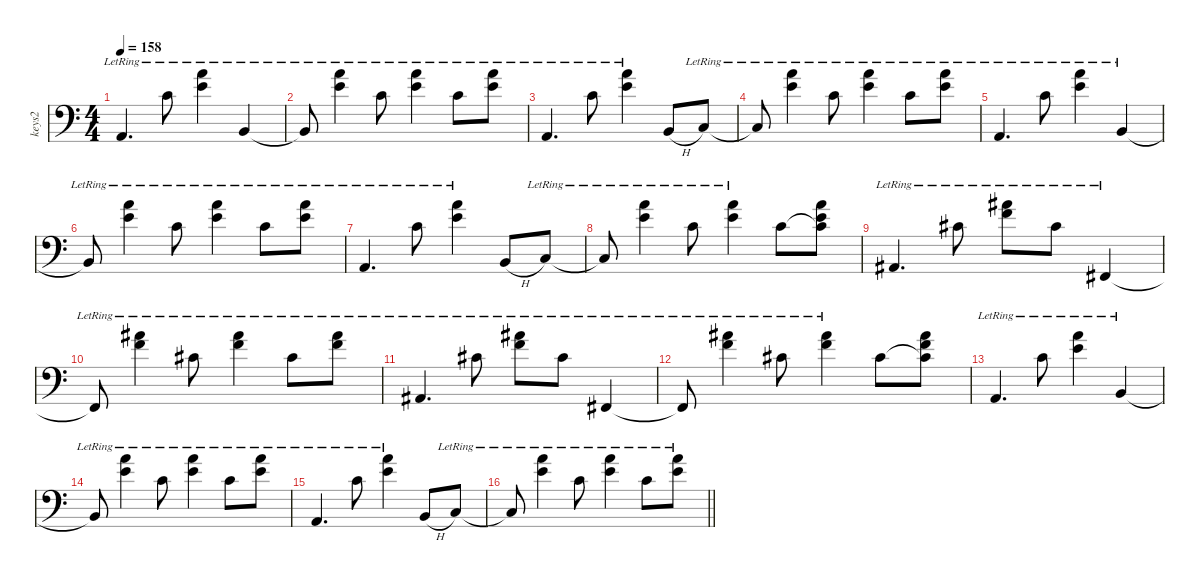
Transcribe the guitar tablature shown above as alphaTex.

\defaultSystemsLayout 4
\hideDynamics
\bracketExtendMode groupsimilarinstruments
\otherSystemsTrackNameOrientation horizontal
\track ("Keyboards-2" "keys2") {defaultSystemsLayout 8 instrument synthstrings1}
\staff {score}
\tuning (E4 B3 G3 D3 A2 E2)
\ts (4 4)
\tempo 158
\clef f4
\ks aminor
5.6{lr}.4{d dy f beam Up} 5.3{lr}.8{beam Down} (5.1{lr} 5.2{lr}).4{beam Down} 2.5{lr}.4{beam Up} |
2.5{lr t}.8{beam Up} (5.1{lr} 5.2{lr}).4{dy mf beam Down} 5.3{lr}.8{dy f beam Down} (5.1{lr} 5.2{lr}).4{beam Down} 5.3{lr}.8{beam Down} (5.1{lr} 5.2{lr}).8{beam Down} |
5.6{lr}.4{d beam Up} 5.3{lr}.8{beam Down} (5.1{lr} 5.2{lr}).4{beam Down} 2.5{h}.8{beam Up} 3.5{lr}.8{beam Up} |
3.5{lr t}.8{beam Up} (5.1{lr} 5.2{lr}).4{dy mf beam Down} 5.3{lr}.8{dy f beam Down} (5.1{lr} 5.2{lr}).4{beam Down} 5.3{lr}.8{beam Down} (5.1{lr} 5.2{lr}).8{beam Down} |
5.6{lr}.4{d beam Up} 5.3{lr}.8{beam Down} (5.1{lr} 5.2{lr}).4{beam Down} 2.5{lr}.4{beam Up} |
2.5{lr t}.8{beam Up} (5.1{lr} 5.2{lr}).4{dy mf beam Down} 5.3{lr}.8{dy f beam Down} (5.1{lr} 5.2{lr}).4{beam Down} 5.3{lr}.8{beam Down} (5.1{lr} 5.2{lr}).8{beam Down} |
5.6{lr}.4{d beam Up} 5.3{lr}.8{beam Down} (5.1{lr} 5.2{lr}).4{beam Down} 2.5{h}.8{beam Up} 3.5{lr}.8{beam Up} |
3.5{lr t}.8{beam Up} (5.1{lr} 5.2{lr}).4{dy mf beam Down} 5.3{lr}.8{dy f beam Down} (5.1{lr} 5.2{lr}).4{beam Down} 5.3.8{beam Down} (5.1 5.2 5.3{t}).8{beam Down} |
6.6{lr acc #}.4{d beam Up} 6.3{lr acc #}.8{beam Down} (6.1{lr acc #} 6.2{lr}).8{beam Down} 6.3{lr acc #}.8{beam Down} 2.6{lr acc #}.4{beam Up} |
2.6{lr t acc #}.8{beam Up} (6.1{lr acc #} 6.2{lr}).4{dy mf beam Down} 6.3{lr acc #}.8{dy f beam Down} (6.1{lr acc #} 6.2{lr}).4{beam Down} 6.3{lr acc #}.8{beam Down} (6.1{lr acc #} 6.2{lr}).8{beam Down} |
6.6{lr acc #}.4{d beam Up} 6.3{lr acc #}.8{beam Down} (6.1{lr acc #} 6.2{lr}).8{beam Down} 6.3{lr acc #}.8{beam Down} 2.6{lr acc #}.4{beam Up} |
2.6{lr t acc #}.8{beam Up} (6.1{lr acc #} 6.2{lr}).4{dy mf beam Down} 6.3{lr acc #}.8{dy f beam Down} (6.1{lr acc #} 6.2{lr}).4{beam Down} 6.3{acc #}.8{beam Down} (6.1{acc #} 6.2 6.3{t acc #}).8{beam Down} |
5.6{lr}.4{d beam Up} 5.3{lr}.8{beam Down} (5.1{lr} 5.2{lr}).4{beam Down} 2.5{lr}.4{beam Up} |
2.5{lr t}.8{beam Up} (5.1{lr} 5.2{lr}).4{dy mf beam Down} 5.3{lr}.8{dy f beam Down} (5.1{lr} 5.2{lr}).4{beam Down} 5.3{lr}.8{beam Down} (5.1{lr} 5.2{lr}).8{beam Down} |
5.6{lr}.4{d beam Up} 5.3{lr}.8{beam Down} (5.1{lr} 5.2{lr}).4{beam Down} 2.5{h}.8{beam Up} 3.5{lr}.8{beam Up} |
\barLineRight lightlight
3.5{lr t}.8{beam Up} (5.1{lr} 5.2{lr}).4{dy mf beam Down} 5.3{lr}.8{dy f beam Down} (5.1{lr} 5.2{lr}).4{beam Down} 5.3{lr}.8{beam Down} (5.1{lr} 5.2{lr}).8{beam Down}
